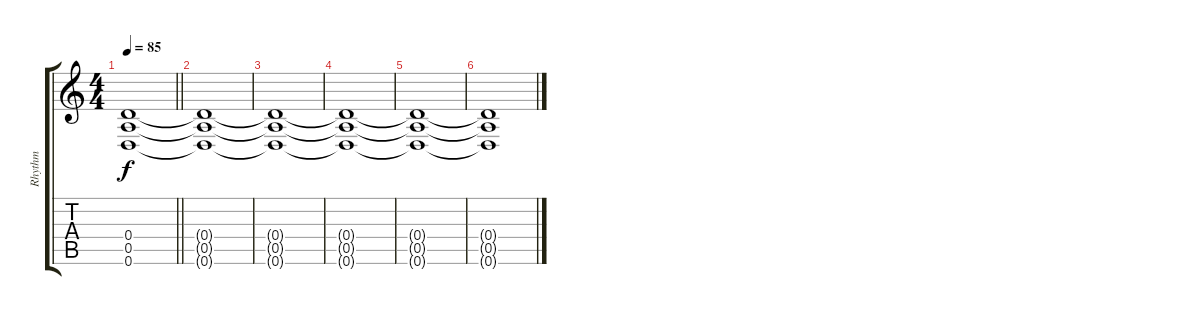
\track ("Rhythm" "Rhythm") {instrument distortionguitar}
\staff {score tabs}
\tuning (E4 B3 G3 D3 A2 D2) {hide}
\ts (4 4)
\tempo 85
\clef g2
\barLineRight lightlight
\ks c
(0.4{t} 0.5{t} 0.6{t}).1{dy f} |
\section ("" "")
(0.4{t} 0.5{t} 0.6{t}).1 |
(0.4{t} 0.5{t} 0.6{t}).1 |
(0.4{t} 0.5{t} 0.6{t}).1 |
(0.4{t} 0.5{t} 0.6{t}).1 |
(0.4{t} 0.5{t} 0.6{t}).1
